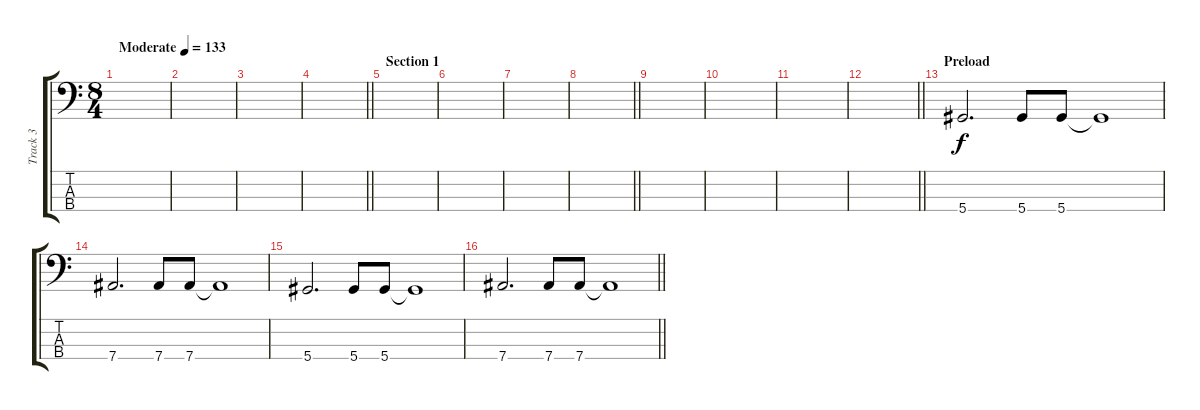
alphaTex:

\track ("Track 3" "Track 3") {instrument electricbassfinger}
\staff {score tabs}
\tuning (Gb2 Db2 Ab1 Eb1) {hide}
\ts (8 4)
\tempo (133 "Moderate")
\clef f4
\ks c
|
|
|
\barLineRight lightlight
|
\section ("" "Section 1")
|
|
|
\barLineRight lightlight
|
|
|
|
\barLineRight lightlight
|
\section ("" "Preload")
5.4.2{d} 5.4.8 5.4.8 5.4{t}.1 |
7.4.2{d} 7.4.8 7.4.8 7.4{t}.1 |
5.4.2{d} 5.4.8 5.4.8 5.4{t}.1 |
\barLineRight lightlight
7.4.2{d} 7.4.8 7.4.8 7.4{t}.1
